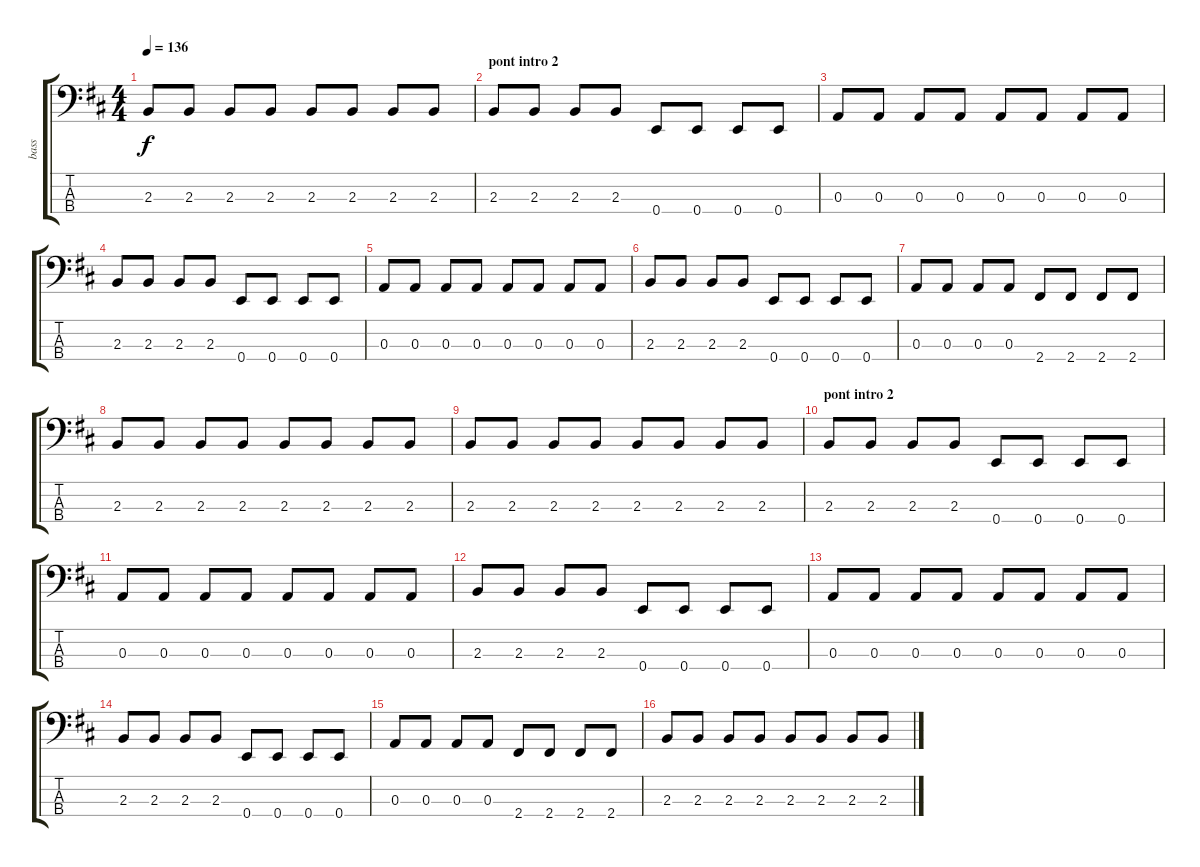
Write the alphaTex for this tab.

\track ("bass" "bass") {instrument electricbassfinger}
\staff {score tabs}
\tuning (G2 D2 A1 E1) {hide}
\ts (4 4)
\tempo 136
\clef f4
\ks d
2.3.8{dy f} 2.3.8 2.3.8 2.3.8 2.3.8 2.3.8 2.3.8 2.3.8 |
\section ("" "pont intro 2")
2.3.8 2.3.8 2.3.8 2.3.8 0.4.8 0.4.8 0.4.8 0.4.8 |
0.3.8 0.3.8 0.3.8 0.3.8 0.3.8 0.3.8 0.3.8 0.3.8 |
2.3.8 2.3.8 2.3.8 2.3.8 0.4.8 0.4.8 0.4.8 0.4.8 |
0.3.8 0.3.8 0.3.8 0.3.8 0.3.8 0.3.8 0.3.8 0.3.8 |
2.3.8 2.3.8 2.3.8 2.3.8 0.4.8 0.4.8 0.4.8 0.4.8 |
0.3.8 0.3.8 0.3.8 0.3.8 2.4.8 2.4.8 2.4.8 2.4.8 |
2.3.8 2.3.8 2.3.8 2.3.8 2.3.8 2.3.8 2.3.8 2.3.8 |
2.3.8 2.3.8 2.3.8 2.3.8 2.3.8 2.3.8 2.3.8 2.3.8 |
\section ("" "pont intro 2")
2.3.8 2.3.8 2.3.8 2.3.8 0.4.8 0.4.8 0.4.8 0.4.8 |
0.3.8 0.3.8 0.3.8 0.3.8 0.3.8 0.3.8 0.3.8 0.3.8 |
2.3.8 2.3.8 2.3.8 2.3.8 0.4.8 0.4.8 0.4.8 0.4.8 |
0.3.8 0.3.8 0.3.8 0.3.8 0.3.8 0.3.8 0.3.8 0.3.8 |
2.3.8 2.3.8 2.3.8 2.3.8 0.4.8 0.4.8 0.4.8 0.4.8 |
0.3.8 0.3.8 0.3.8 0.3.8 2.4.8 2.4.8 2.4.8 2.4.8 |
2.3.8 2.3.8 2.3.8 2.3.8 2.3.8 2.3.8 2.3.8 2.3.8
